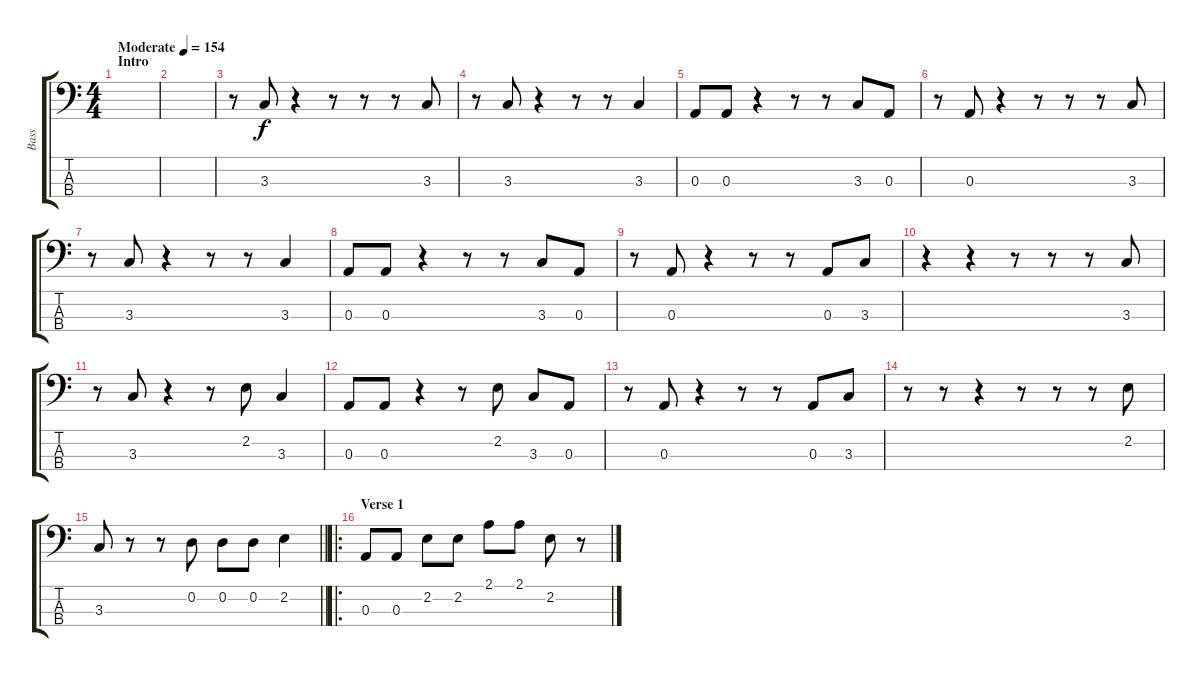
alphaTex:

\track ("Bass" "Bass") {instrument electricbasspick}
\staff {score tabs}
\tuning (G2 D2 A1 E1) {hide}
\ts (4 4)
\section ("" "Intro")
\tempo (154 "Moderate")
\clef f4
\ks c
|
|
r.8 3.3.8 r.4 r.8 r.8 r.8 3.3.8 |
r.8 3.3.8 r.4 r.8 r.8 3.3.4 |
0.3.8 0.3.8 r.4 r.8 r.8 3.3.8 0.3.8 |
r.8 0.3.8 r.4 r.8 r.8 r.8 3.3.8 |
r.8 3.3.8 r.4 r.8 r.8 3.3.4 |
0.3.8 0.3.8 r.4 r.8 r.8 3.3.8 0.3.8 |
r.8 0.3.8 r.4 r.8 r.8 0.3.8 3.3.8 |
r.4 r.4 r.8 r.8 r.8 3.3.8 |
r.8 3.3.8 r.4 r.8 2.2.8 3.3.4 |
0.3.8 0.3.8 r.4 r.8 2.2.8 3.3.8 0.3.8 |
r.8 0.3.8 r.4 r.8 r.8 0.3.8 3.3.8 |
r.8 r.8 r.4 r.8 r.8 r.8 2.2.8 |
\barLineRight lightlight
3.3.8 r.8 r.8 0.2.8 0.2.8 0.2.8 2.2.4 |
\ro
\section ("" "Verse 1")
0.3.8 0.3.8 2.2.8 2.2.8 2.1.8 2.1.8 2.2.8 r.8
